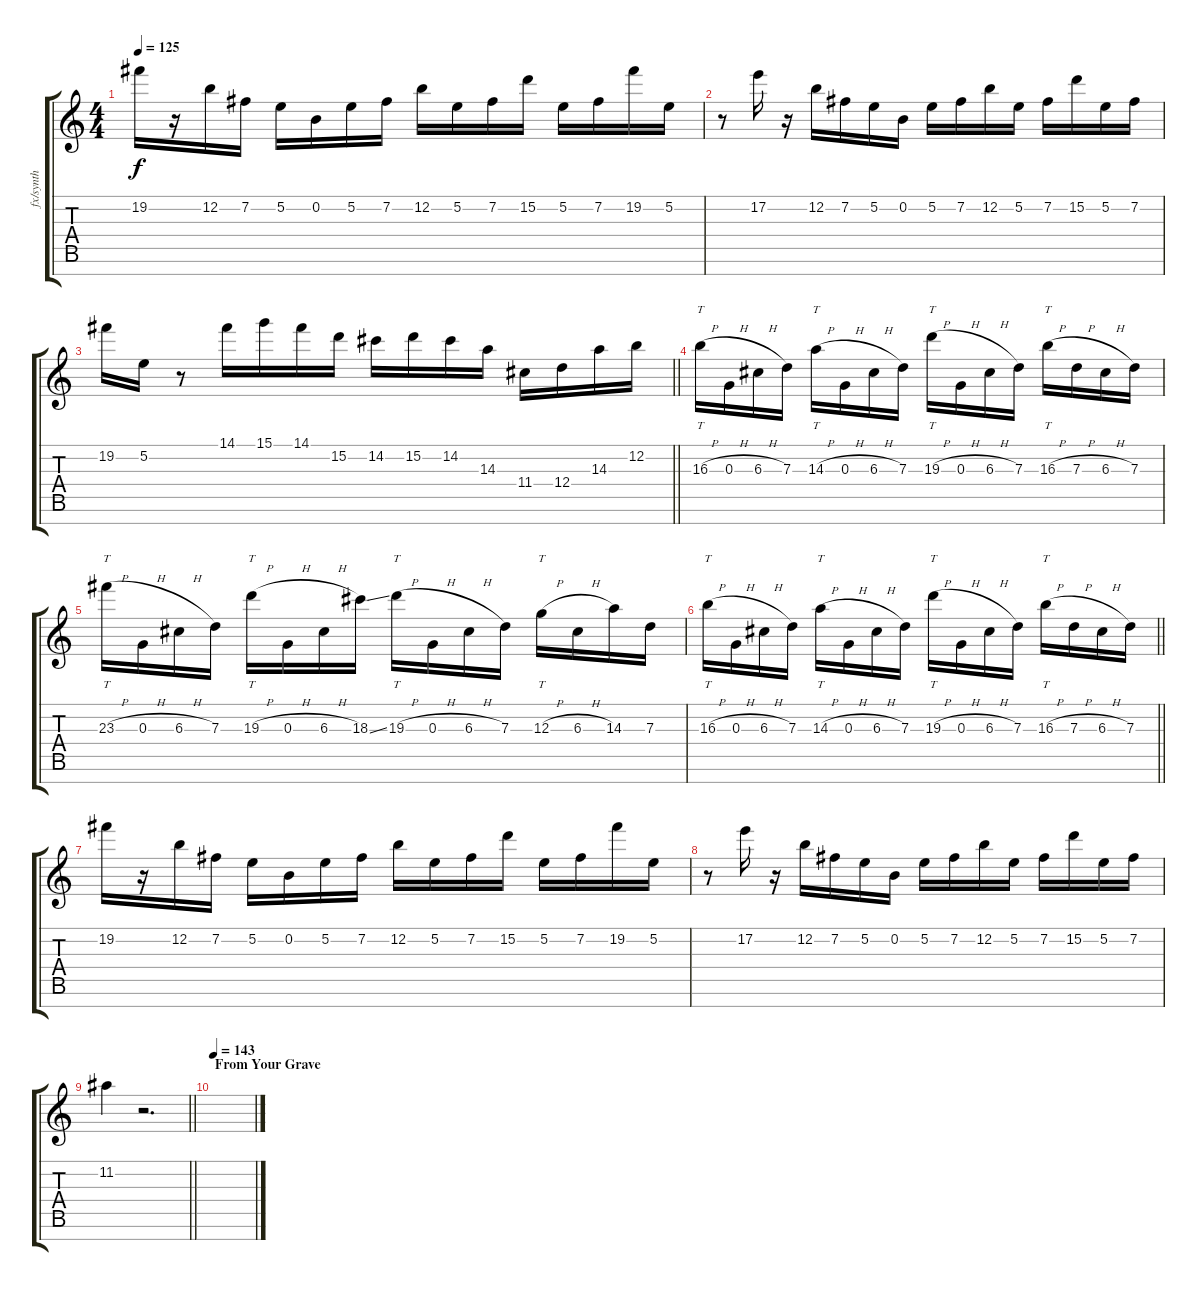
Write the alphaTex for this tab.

\track ("fx/synth" "fx/synth") {instrument acousticguitarsteel}
\staff {score tabs}
\tuning (E4 B3 G3 D3 A2 E2 B1) {hide}
\ts (4 4)
\tempo 125
\clef g2
\ks c
19.2.16{dy f} r.16 12.2.16 7.2.16 5.2.16 0.2.16 5.2.16 7.2.16 12.2.16 5.2.16 7.2.16 15.2.16 5.2.16 7.2.16 19.2.16 5.2.16 |
r.8 17.2.16 r.16 12.2.16 7.2.16 5.2.16 0.2.16 5.2.16 7.2.16 12.2.16 5.2.16 7.2.16 15.2.16 5.2.16 7.2.16 |
\barLineRight lightlight
19.2.16 5.2.16 r.8 14.1.16 15.1.16 14.1.16 15.2.16 14.2.16 15.2.16 14.2.16 14.3.16 11.4.16 12.4.16 14.3.16 12.2.16 |
16.3{h}.16{tt} 0.3{h}.16 6.3{h}.16 7.3.16 14.3{h}.16{tt} 0.3{h}.16 6.3{h}.16 7.3.16 19.3{h}.16{tt} 0.3{h}.16 6.3{h}.16 7.3.16 16.3{h}.16{tt} 7.3{h}.16 6.3{h}.16 7.3.16 |
23.3{h}.16{tt} 0.3{h}.16 6.3{h}.16 7.3.16 19.3{h}.16{tt} 0.3{h}.16 6.3{h}.16 18.3{ss}.16 19.3{h}.16{tt} 0.3{h}.16 6.3{h}.16 7.3.16 12.3{h}.16{tt} 6.3{h}.16 14.3.16 7.3.16 |
\barLineRight lightlight
16.3{h}.16{tt} 0.3{h}.16 6.3{h}.16 7.3.16 14.3{h}.16{tt} 0.3{h}.16 6.3{h}.16 7.3.16 19.3{h}.16{tt} 0.3{h}.16 6.3{h}.16 7.3.16 16.3{h}.16{tt} 7.3{h}.16 6.3{h}.16 7.3.16 |
19.2.16 r.16 12.2.16 7.2.16 5.2.16 0.2.16 5.2.16 7.2.16 12.2.16 5.2.16 7.2.16 15.2.16 5.2.16 7.2.16 19.2.16 5.2.16 |
r.8 17.2.16 r.16 12.2.16 7.2.16 5.2.16 0.2.16 5.2.16 7.2.16 12.2.16 5.2.16 7.2.16 15.2.16 5.2.16 7.2.16 |
\barLineRight lightlight
11.2.4 r.2{d} |
\section ("" "From Your Grave")
\tempo 143
